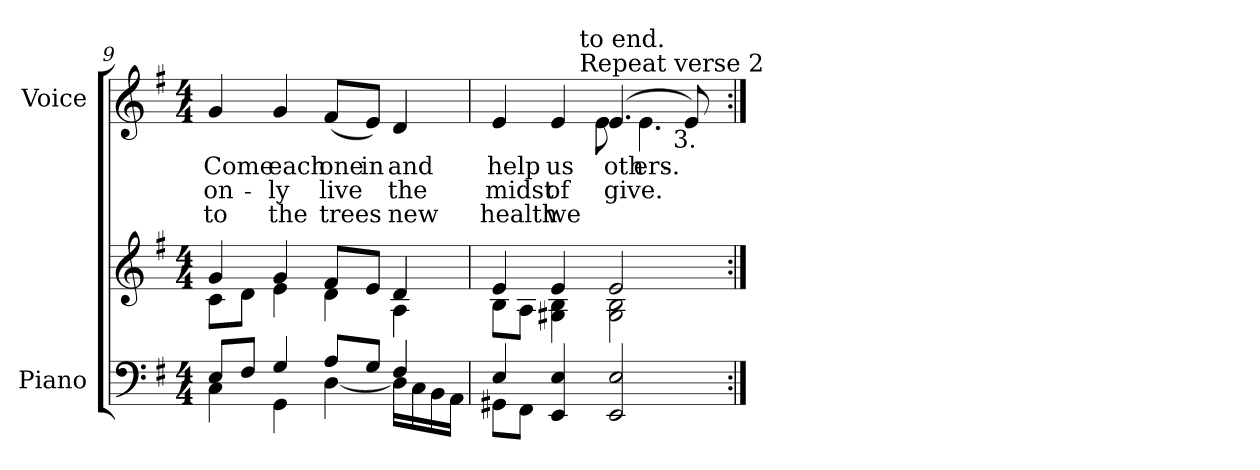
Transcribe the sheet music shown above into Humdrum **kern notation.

**kern	**kern	**kern	**text	**text	**text
*part2	*part2	*part1	*part1	*part1	*part1
*staff3	*staff2	*staff1	*staff1	*staff1	*staff1
*I"Piano	*	*I"Voice	*	*	*
*I'Pno.	*	*I'Voice	*	*	*
*clefF4	*clefG2	*clefG2	*	*	*
*k[f#]	*k[f#]	*k[f#]	*	*	*
*G:	*G:	*G:	*	*	*
*M4/4	*M4/4	*M4/4	*	*	*
=9	=9	=9	=9	=9	=9
*^	*^	*	*	*	*
!	!	!	!	!	!LO:LY:b:color=#000000	!LO:LY:b:color=#000000	!LO:LY:b:color=#000000
8Ei/L	4Ci\	4gi/	8ci\L	4gi/	Come	on-	to
8F#i/J	.	.	8di\J	.	.	.	.
!	!	!	!	!	!LO:LY:b:color=#000000	!LO:LY:b:color=#000000	!LO:LY:b:color=#000000
4Gi/	4GGi\	4gi/	4ei\	4gi/	each	-ly	the
!	!	!	!	!	!LO:LY:b:color=#000000	!LO:LY:b:color=#000000	!LO:LY:b:color=#000000
8Ai/L	[4Di\	8f#i/L	4di\	(8f#i/L	one	live	trees
!	!	!	!	!	!LO:LY:b:color=#000000	!	!
8Gi/J	.	8ei/J	.	8ei/J)	in	.	.
!	!	!	!	!	!LO:LY:b:color=#000000	!LO:LY:b:color=#000000	!LO:LY:b:color=#000000
4F#i/	16Di\LL]	4di/	4Ai\	4di/	and	the	new
.	16Ci\	.	.	.	.	.	.
.	16BBi\	.	.	.	.	.	.
.	16AAi\JJ	.	.	.	.	.	.
=10	=10	=10	=10	=10	=10	=10	=10
!	!	!	!	!	!LO:LY:b:color=#000000	!LO:LY:b:color=#000000	!LO:LY:b:color=#000000
*	*	*	*	*^	*	*	*
*	*	*	*	*	*^	*	*	*
4Ei/	8GG#Xi\L	4ei/	8Bi\L	4ei/	2ryy	4ryy	help	midst	health
.	8FF#i\J	.	8Ai\J	.	.	.	.	.	.
!	!	!	!	!	!	!	!LO:LY:b:color=#000000	!LO:LY:b:color=#000000	!LO:LY:b:color=#000000
2.ryy	4EEi/ 4Ei	4ei/	4G#Xi\ 4Bi	4ei/	.	8ryy	us	of	we
.	.	.	.	.	.	1024ryy	.	.	.
!	!	!	!	!	!	!LO:TX:a:t=Repeat verse 2	!	!	!
!	!	!	!	!	!	!LO:TX:t=to end.	!	!	!
.	.	.	.	.	.	2ryy	.	.	.
!	!	!	!	!	!	!	!LO:LY:b:color=#000000	!LO:LY:b:color=#000000	!
!	!	!	!	!	!	!	!LO:LY:b:color=#000000	!	!
.	2EEi/ 2Ei	2ei/	2G#i\ 2Bi	(4.ei/	8ei\	.	oth-	give.	.
!	!	!	!	!	!	!	!LO:LY:b:color=#000000	!	!
.	.	.	.	.	4.ei\	.	-ers.	.	.
!	!	!	!	!LO:TX:b:cj:t=3.	!	!	!	!	!
.	.	.	.	8ei/)	.	.	.	.	.
.	.	.	.	.	.	16ryy	.	.	.
.	.	.	.	.	.	32ryy	.	.	.
.	.	.	.	.	.	64ryy	.	.	.
.	.	.	.	.	.	128...ryy	.	.	.
*v	*v	*	*	*v	*v	*v	*	*	*
*	*v	*v	*	*	*	*
=:|!	=:|!	=:|!	=:|!	=:|!	=:|!
*-	*-	*-	*-	*-	*-
